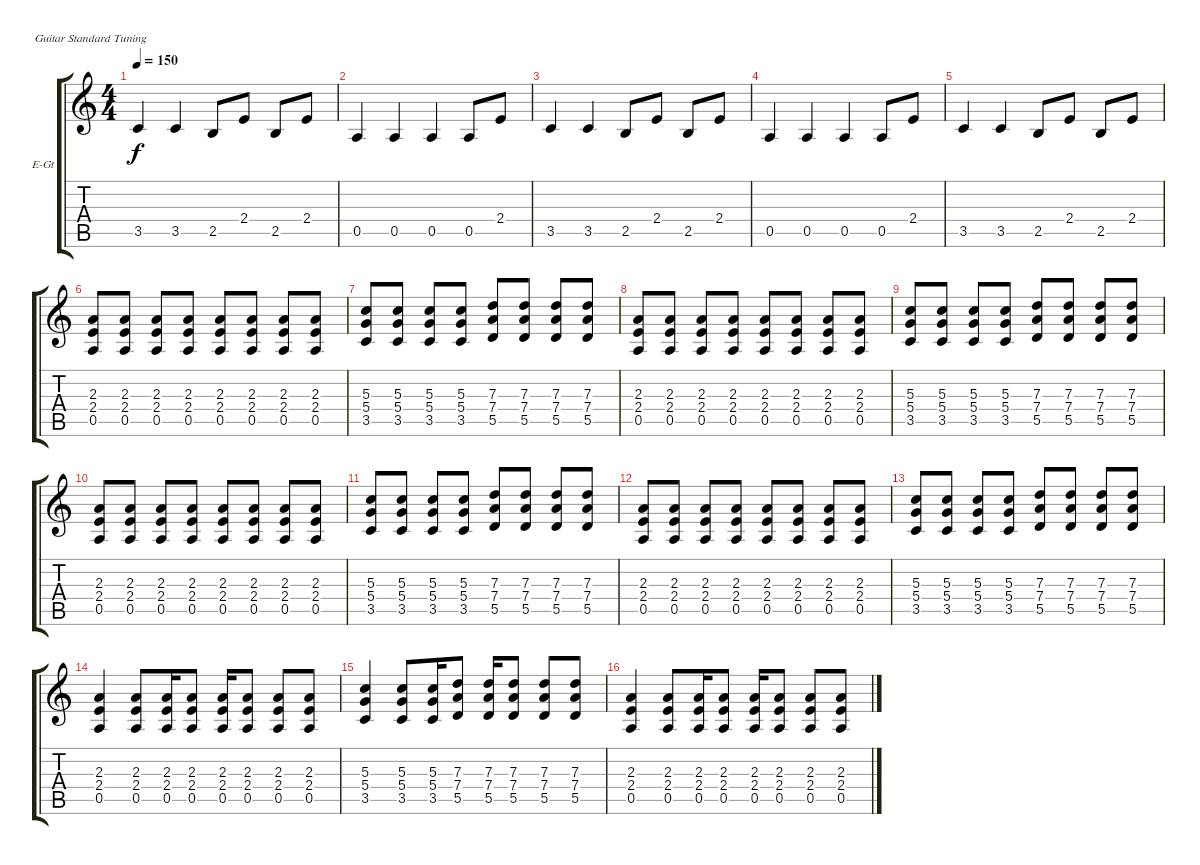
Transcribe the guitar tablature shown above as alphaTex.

\defaultSystemsLayout 4
\bracketExtendMode groupsimilarinstruments
\firstSystemTrackNameOrientation horizontal
\otherSystemsTrackNameOrientation horizontal
\track ("Electric Guitar" "E-Gt") {instrument distortionguitar}
\staff {score tabs}
\tuning (E4 B3 G3 D3 A2 E2)
\ts (4 4)
\tempo 150
\clef g2
\ks c
3.5.4{dy f} 3.5.4 2.5.8 2.4.8 2.5.8 2.4.8 |
0.5.4 0.5.4 0.5.4 0.5.8 2.4.8 |
3.5.4 3.5.4 2.5.8 2.4.8 2.5.8 2.4.8 |
0.5.4 0.5.4 0.5.4 0.5.8 2.4.8 |
3.5.4 3.5.4 2.5.8 2.4.8 2.5.8 2.4.8 |
(2.3 2.4 0.5).8 (2.3 2.4 0.5).8 (2.3 2.4 0.5).8 (2.3 2.4 0.5).8 (2.3 2.4 0.5).8 (2.3 2.4 0.5).8 (2.3 2.4 0.5).8 (2.3 2.4 0.5).8 |
(5.3 5.4 3.5).8 (5.3 5.4 3.5).8 (5.3 5.4 3.5).8 (5.3 5.4 3.5).8 (7.3 7.4 5.5).8 (7.3 7.4 5.5).8 (7.3 7.4 5.5).8 (7.3 7.4 5.5).8 |
(2.3 2.4 0.5).8 (2.3 2.4 0.5).8 (2.3 2.4 0.5).8 (2.3 2.4 0.5).8 (2.3 2.4 0.5).8 (2.3 2.4 0.5).8 (2.3 2.4 0.5).8 (2.3 2.4 0.5).8 |
(5.3 5.4 3.5).8 (5.3 5.4 3.5).8 (5.3 5.4 3.5).8 (5.3 5.4 3.5).8 (7.3 7.4 5.5).8 (7.3 7.4 5.5).8 (7.3 7.4 5.5).8 (7.3 7.4 5.5).8 |
(2.3 2.4 0.5).8 (2.3 2.4 0.5).8 (2.3 2.4 0.5).8 (2.3 2.4 0.5).8 (2.3 2.4 0.5).8 (2.3 2.4 0.5).8 (2.3 2.4 0.5).8 (2.3 2.4 0.5).8 |
(5.3 5.4 3.5).8 (5.3 5.4 3.5).8 (5.3 5.4 3.5).8 (5.3 5.4 3.5).8 (7.3 7.4 5.5).8 (7.3 7.4 5.5).8 (7.3 7.4 5.5).8 (7.3 7.4 5.5).8 |
(2.3 2.4 0.5).8 (2.3 2.4 0.5).8 (2.3 2.4 0.5).8 (2.3 2.4 0.5).8 (2.3 2.4 0.5).8 (2.3 2.4 0.5).8 (2.3 2.4 0.5).8 (2.3 2.4 0.5).8 |
(5.3 5.4 3.5).8 (5.3 5.4 3.5).8 (5.3 5.4 3.5).8 (5.3 5.4 3.5).8 (7.3 7.4 5.5).8 (7.3 7.4 5.5).8 (7.3 7.4 5.5).8 (7.3 7.4 5.5).8 |
(2.3 2.4 0.5).4 (2.3 2.4 0.5).8 (2.3 2.4 0.5).16 (2.3 2.4 0.5).8 (2.3 2.4 0.5).16 (2.3 2.4 0.5).8 (2.3 2.4 0.5).8 (2.3 2.4 0.5).8 |
(5.3 5.4 3.5).4 (5.3 5.4 3.5).8 (5.3 5.4 3.5).16 (7.3 7.4 5.5).8 (7.3 7.4 5.5).16 (7.3 7.4 5.5).8 (7.3 7.4 5.5).8 (7.3 7.4 5.5).8 |
(2.3 2.4 0.5).4 (2.3 2.4 0.5).8 (2.3 2.4 0.5).16 (2.3 2.4 0.5).8 (2.3 2.4 0.5).16 (2.3 2.4 0.5).8 (2.3 2.4 0.5).8 (2.3 2.4 0.5).8
